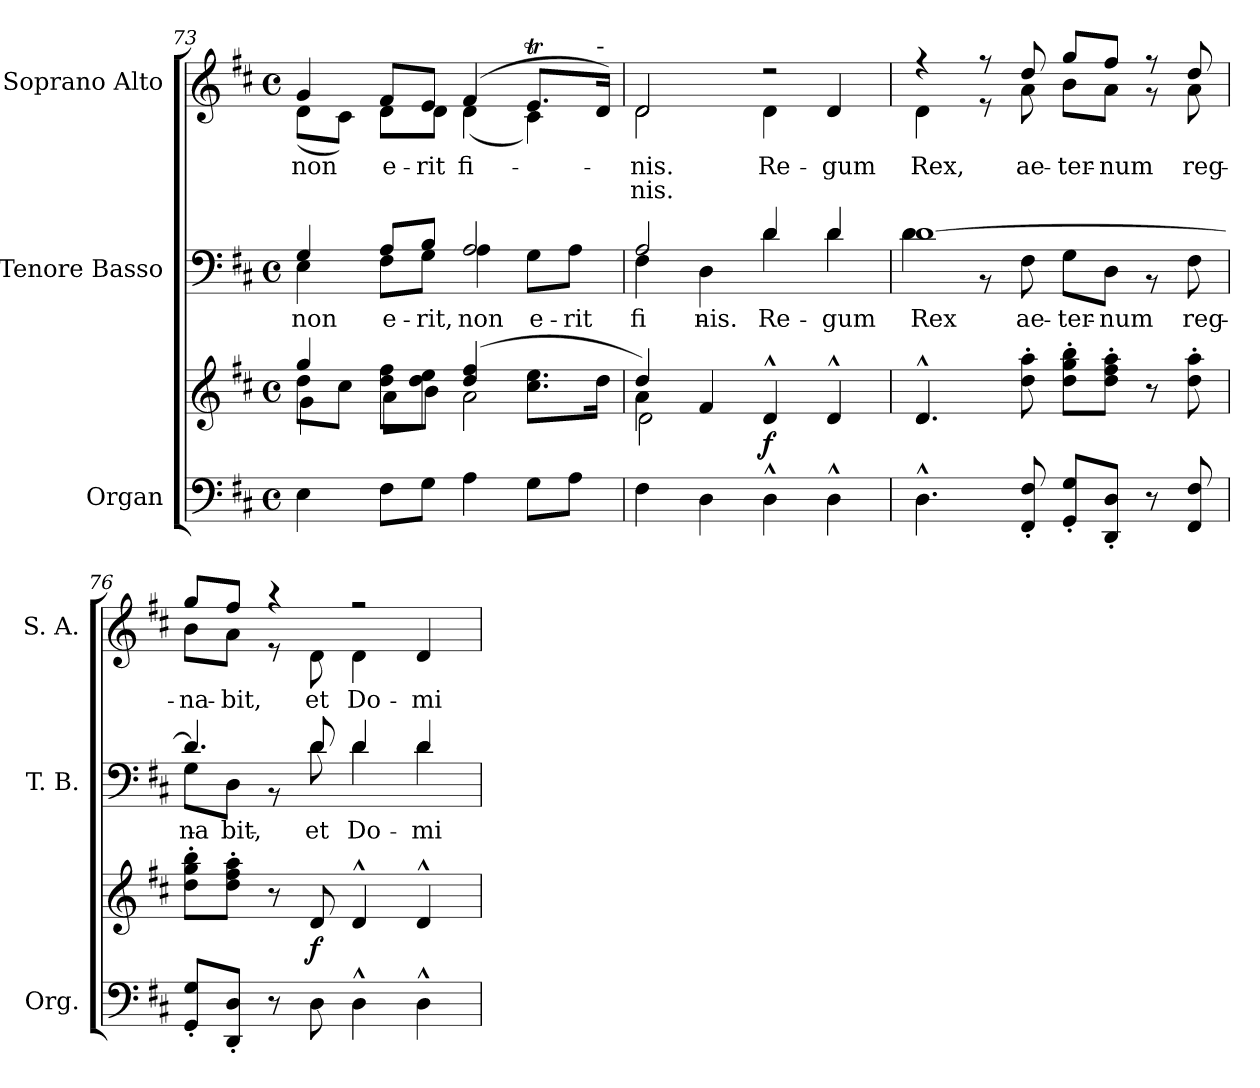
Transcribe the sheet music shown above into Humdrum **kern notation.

**kern	**kern	**dynam	**kern	**text	**kern	**text	**text
*part3	*part3	*part3	*part2	*part2	*part1	*part1	*part1
*staff4	*staff3	*staff3/4	*staff2	*staff2	*staff1	*staff1	*staff1
*I"Organ	*	*	*I"Tenore Basso	*	*I"Soprano Alto	*	*
*I'Org.	*	*	*I'T. B.	*	*I'S. A.	*	*
*clefF4	*clefG2	*	*clefF4	*	*clefG2	*	*
*k[f#c#]	*k[f#c#]	*	*k[f#c#]	*	*k[f#c#]	*	*
*D:	*D:	*	*D:	*	*D:	*	*
*M4/4	*M4/4	*	*M4/4	*	*M4/4	*	*
*met(c)	*met(c)	*	*met(c)	*	*met(c)	*	*
=73	=73	=73	=73	=73	=73	=73	=73
*	*^	*	*	*	*	*	*
*	*	*^	*	*	*	*	*	*
!	!	!	!	!	!	!LO:LY:a:color=#000000	!	!	!
*	*	*	*	*	*^	*	*	*	*
!	!	!	!	!	!	!	!LO:LY:b:color=#000000	!	!	!
!	!	!	!	!	!	!	!	!	!LO:LY:a:color=#000000	!
*	*	*	*	*	*	*	*	*^	*	*
!	!	!	!	!	!	!	!	!	!	!LO:LY:b:color=#000000	!
4Ei\	4ggi/	8ddi\L	4gi\	.	4Gi/	4Ei\	non	4gi/	(8di\L	non	.
.	.	8cc#i\J	.	.	.	.	.	.	8c#i\J)	.	.
!	!	!	!	!	!	!	!LO:LY:a:color=#000000	!	!	!	!
!	!	!	!	!	!	!	!LO:LY:b:color=#000000	!	!	!	!
!	!	!	!	!	!	!	!	!	!	!LO:LY:a:color=#000000	!
!	!	!	!	!	!	!	!	!	!	!LO:LY:b:color=#000000	!
8F#i\L	8ddi\ 8ff#i\L	8ai\L	4ryy	.	8Ai/L	8F#i\L	e-	8f#i/L	8di\L	e-	.
!	!	!	!	!	!	!	!LO:LY:a:color=#000000	!	!	!	!
!	!	!	!	!	!	!	!LO:LY:b:color=#000000	!	!	!	!
!	!	!	!	!	!	!	!	!	!	!LO:LY:a:color=#000000	!
!	!	!	!	!	!	!	!	!	!	!LO:LY:b:color=#000000	!
8Gi\J	8ddi\ 8eei\J	8bi\J	.	.	8Bi/J	8Gi\J	-rit,	8ei/J	8di\J	-rit	.
!	!	!	!	!	!	!	!LO:LY:a:color=#000000	!	!	!	!
!	!	!	!	!	!	!	!LO:LY:b:color=#000000	!	!	!	!
!	!	!	!	!	!	!	!	!	!	!LO:LY:a:color=#000000	!
!	!	!	!	!	!	!	!	!	!	!LO:LY:b:color=#000000	!
4Ai\	(4ddi/ 4ff#i	2ai\	2ryy	.	2Ai/	4Ai\	non	(4f#i/	(4di\	fi-	.
!	!	!	!	!	!	!	!LO:LY:b:color=#000000	!	!	!	!
8Gi\L	8.cc#i\ 8.eei\L	.	.	.	.	8Gi\L	e-	8.eTi/L	4c#i\)	.	.
!	!	!	!	!	!	!	!LO:LY:b:color=#000000	!	!	!	!
8Ai\J	.	.	.	.	.	8Ai\J	-rit	.	.	.	.
!	!	!	!	!	!	!	!	!LO:TX:a:t=-	!	!	!
.	16ddi\Jk	.	.	.	.	.	.	16di/Jk)	.	.	.
=74	=74	=74	=74	=74	=74	=74	=74	=74	=74	=74	=74
!	!	!	!	!	!	!	!LO:LY:a:color=#000000	!	!	!	!
!	!	!	!	!	!	!	!LO:LY:b:color=#000000	!	!	!	!
!	!	!	!	!	!	!	!	!	!	!LO:LY:a:color=#000000	!LO:LY:b:color=#000000
4F#i\	4ddi/)	4ai\	2di\	.	2Ai/	4F#i\	fi-	2di/	2di\	-nis.	-nis.
!	!	!	!	!	!	!	!LO:LY:b:color=#000000	!	!	!	!
4Di\	4f#i/	4ryy	.	.	.	4Di\	-nis.	.	.	.	.
!	!	!	!	!	!	!	!LO:LY:a:color=#000000	!	!	!	!
!	!	!	!	!	!	!	!LO:LY:b:color=#000000	!	!	!	!
!	!	!	!	!	!	!	!	!	!	!LO:LY:b:color=#000000	!
4D^^i\	4d^^i/	2ryy	2ryy	f	4di/	4di\	Re-	2r	4di\	Re-	.
!	!	!	!	!	!	!	!LO:LY:a:color=#000000	!	!	!	!
!	!	!	!	!	!	!	!LO:LY:b:color=#000000	!	!	!	!
!	!	!	!	!	!	!	!	!	!	!LO:LY:b:color=#000000	!
4D^^i\	4d^^i/	.	.	.	4di/	4di\	-gum	.	4di/	-gum	.
*	*v	*v	*v	*	*	*	*	*	*	*	*
=75	=75	=75	=75	=75	=75	=75	=75	=75	=75
!	!	!	!	!	!LO:LY:a:color=#000000	!	!	!	!
!	!	!	!	!	!LO:LY:b:color=#000000	!	!	!	!
!	!	!	!	!	!	!	!	!LO:LY:b:color=#000000	!
4.D^^i\	4.d^^i/	.	[>1di	4di\	Rex	4r	4di\	Rex,	.
.	.	.	.	8r	.	8r	8r	.	.
!	!	!	!	!	!LO:LY:b:color=#000000	!	!	!	!
!	!	!	!	!	!	!	!	!LO:LY:b:color=#000000	!
8FF#i/' 8F#i'	8ddi\' 8aai'	.	.	8F#i\	ae-	8ddi/	8ai\	ae-	.
!	!	!	!	!	!LO:LY:b:color=#000000	!	!	!	!
!	!	!	!	!	!	!	!	!LO:LY:b:color=#000000	!
8GGi'/ 8Gi'/L	8ddi'\ 8ggi'\ 8bbi'\L	.	.	8Gi\L	-ter-	8ggi/L	8bi\L	-ter-	.
!	!	!	!	!	!LO:LY:b:color=#000000	!	!	!	!
!	!	!	!	!	!	!	!	!LO:LY:b:color=#000000	!
8DDi'/ 8Di'/J	8ddi'\ 8ff#i'\ 8aai'\J	.	.	8Di\J	-num	8ff#i/J	8ai\J	-num	.
8r	8r	.	.	8r	.	8r	8r	.	.
!	!	!	!	!	!LO:LY:b:color=#000000	!	!	!	!
!	!	!	!	!	!	!	!	!LO:LY:b:color=#000000	!
8FF#i/ 8F#i	8ddi\' 8aai'	.	.	8F#i\	reg-	8ddi/	8ai\	reg-	.
=76	=76	=76	=76	=76	=76	=76	=76	=76	=76
!	!	!	!	!	!LO:LY:b:color=#000000	!	!	!	!
!	!	!	!	!	!	!	!	!LO:LY:b:color=#000000	!
8GGi'/ 8Gi'/L	8ddi'\ 8ggi'\ 8bbi'\L	.	4.di/]	8Gi\L	-na-	8ggi/L	8bi\L	-na-	.
!	!	!	!	!	!LO:LY:b:color=#000000	!	!	!	!
!	!	!	!	!	!	!	!	!LO:LY:b:color=#000000	!
8DDi'/ 8Di'/J	8ddi'\ 8ff#i'\ 8aai'\J	.	.	8Di\J	-bit,	8ff#i/J	8ai\J	-bit,	.
8r	8r	.	.	8r	.	4r	8r	.	.
!	!	!	!	!	!LO:LY:a:color=#000000	!	!	!	!
!	!	!	!	!	!LO:LY:b:color=#000000	!	!	!	!
!	!	!	!	!	!	!	!	!LO:LY:b:color=#000000	!
8Di\	8di/	f	8di/	8di\	et	.	8di\	et	.
!	!	!	!	!	!LO:LY:a:color=#000000	!	!	!	!
!	!	!	!	!	!LO:LY:b:color=#000000	!	!	!	!
!	!	!	!	!	!	!	!	!LO:LY:b:color=#000000	!
4D^^i\	4d^^i/	.	4di/	4di\	Do-	2r	4di\	Do-	.
!	!	!	!	!	!LO:LY:a:color=#000000	!	!	!	!
!	!	!	!	!	!LO:LY:b:color=#000000	!	!	!	!
!	!	!	!	!	!	!	!	!LO:LY:b:color=#000000	!
4D^^i\	4d^^i/	.	4di/	4di\	-mi-	.	4di/	-mi-	.
*	*	*	*v	*v	*	*	*	*	*
*	*	*	*	*	*v	*v	*	*
=	=	=	=	=	=	=	=
*-	*-	*-	*-	*-	*-	*-	*-
